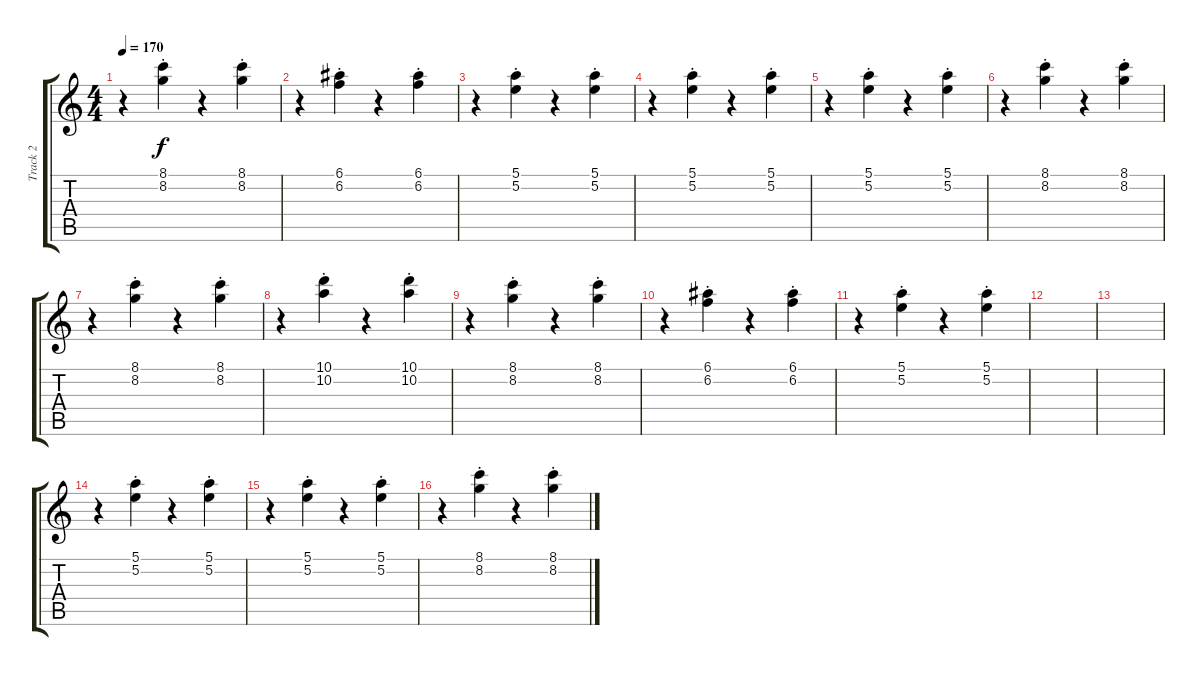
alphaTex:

\track ("Track 2" "Track 2") {instrument acousticguitarsteel}
\staff {score tabs}
\tuning (E4 B3 G3 D3 A2 E2) {hide}
\ts (4 4)
\tempo 170
\clef g2
\ks c
r.4{dy f} (8.1 8.2{st}).4 r.4 (8.1 8.2{st}).4 |
r.4 (6.1 6.2{st}).4 r.4 (6.1 6.2{st}).4 |
r.4 (5.1 5.2{st}).4 r.4 (5.1 5.2{st}).4 |
r.4 (5.1{st} 5.2).4 r.4 (5.1{st} 5.2).4 |
r.4 (5.1{st} 5.2).4 r.4 (5.1{st} 5.2).4 |
r.4 (8.1{st} 8.2).4 r.4 (8.1{st} 8.2).4 |
r.4 (8.1{st} 8.2).4 r.4 (8.1{st} 8.2).4 |
r.4 (10.1 10.2{st}).4 r.4 (10.1 10.2{st}).4 |
r.4 (8.1 8.2{st}).4 r.4 (8.1 8.2{st}).4 |
r.4 (6.1 6.2{st}).4 r.4 (6.1 6.2{st}).4 |
r.4 (5.1 5.2{st}).4 r.4 (5.1 5.2{st}).4 |
|
|
r.4 (5.1{st} 5.2).4 r.4 (5.1{st} 5.2).4 |
r.4 (5.1{st} 5.2).4 r.4 (5.1{st} 5.2).4 |
r.4 (8.1{st} 8.2).4 r.4 (8.1{st} 8.2).4
